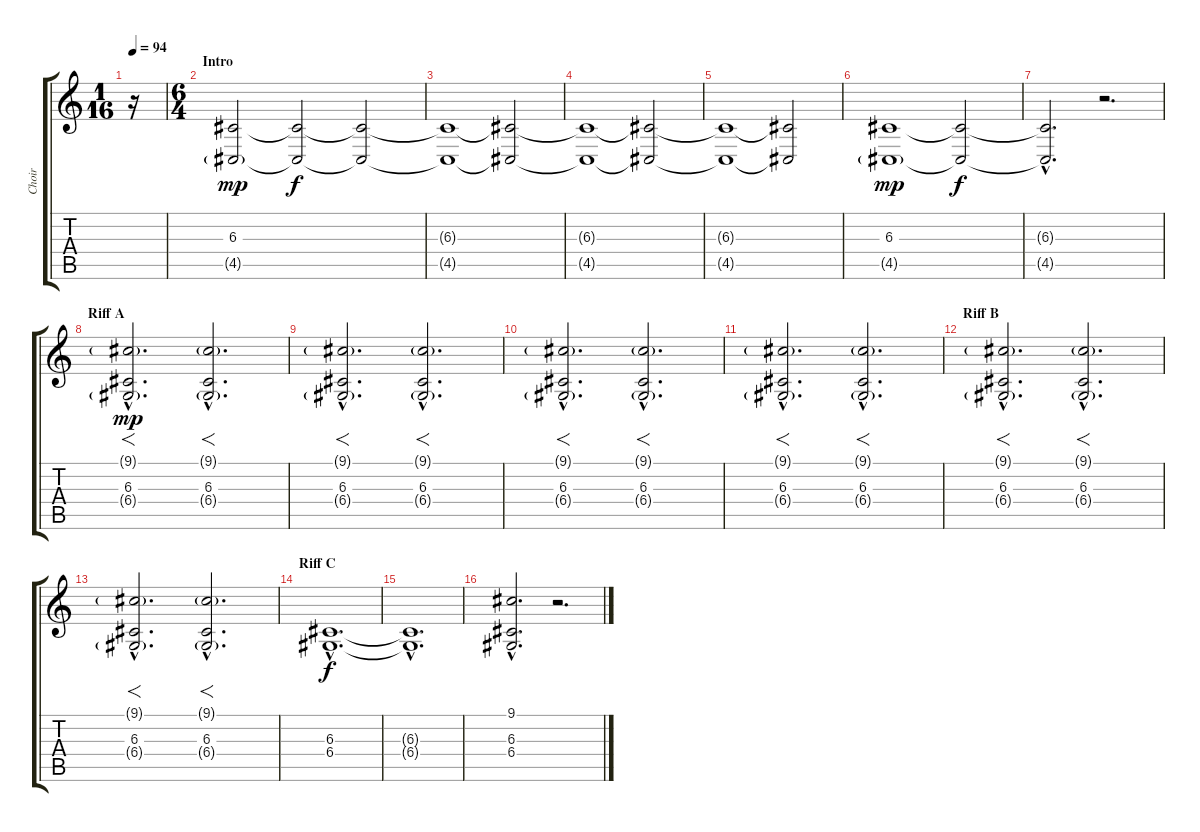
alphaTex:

\track ("Choir" "Choir") {instrument choiraahs}
\staff {score tabs}
\tuning (E4 B3 G3 D3 A2 E2) {hide}
\ts (1 16)
\tempo 94
\clef g2
\ks c
r.16{dy mp instrument choiraahs} |
\ts (6 4)
\section ("" "Intro")
(6.3 4.5{g}).2{volume 3} (6.3{t} 4.5{t}).2{dy f volume 12} (6.3{t} 4.5{t}).2 |
(6.3{t} 4.5{t}).1 (6.3{t} 4.5{t}).2 |
(6.3{t} 4.5{t}).1 (6.3{t} 4.5{t}).2 |
(6.3{t} 4.5{t}).1 (6.3{t} 4.5{t}).2 |
(6.3 4.5{g}).1{dy mp volume 12} (6.3{t} 4.5{t}).2{dy f} |
(6.3{hac t} 4.5{hac t}).2{d} r.2{d} |
\section ("" "Riff A")
(9.1{g hac} 6.3{hac} 6.4{g hac}).2{f d dy mp} (9.1{g hac} 6.3{hac} 6.4{g hac}).2{f d} |
(9.1{g hac} 6.3{hac} 6.4{g hac}).2{f d} (9.1{g hac} 6.3{hac} 6.4{g hac}).2{f d} |
(9.1{g hac} 6.3{hac} 6.4{g hac}).2{f d} (9.1{g hac} 6.3{hac} 6.4{g hac}).2{f d} |
(9.1{g hac} 6.3{hac} 6.4{g hac}).2{f d} (9.1{g hac} 6.3{hac} 6.4{g hac}).2{f d} |
\section ("" "Riff B")
(9.1{g hac} 6.3{hac} 6.4{g hac}).2{f d} (9.1{g hac} 6.3{hac} 6.4{g hac}).2{f d} |
(9.1{g hac} 6.3{hac} 6.4{g hac}).2{f d} (9.1{g hac} 6.3{hac} 6.4{g hac}).2{f d} |
\section ("" "Riff C")
(6.3{hac} 6.4{hac}).1{d dy f} |
(6.3{hac t} 6.4{hac t}).1{d} |
(9.1{hac} 6.3{hac} 6.4{hac}).2{d} r.2{d}
